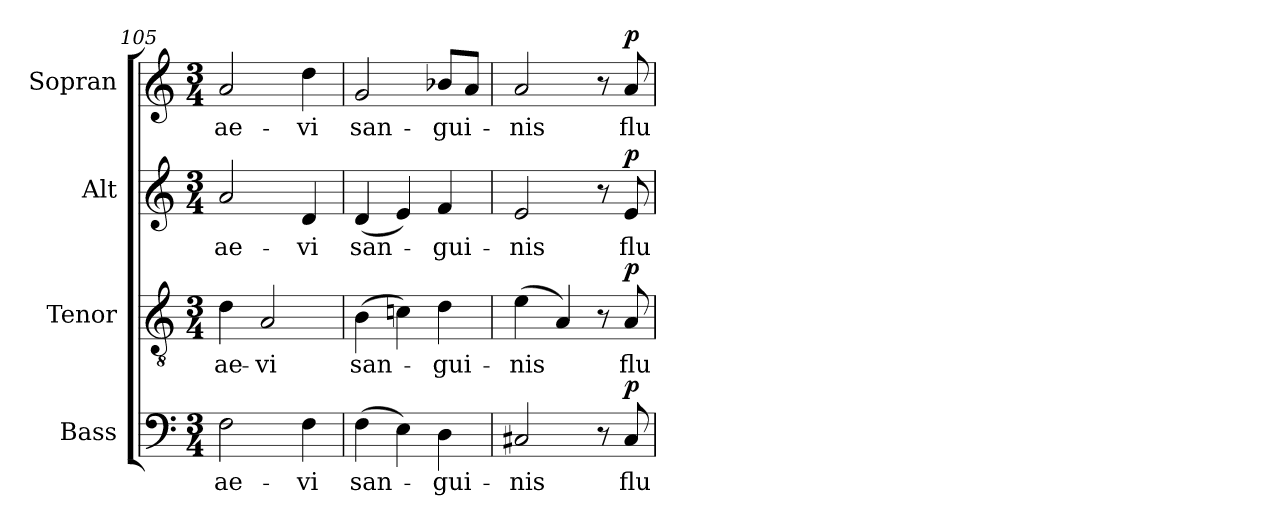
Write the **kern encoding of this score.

**kern	**text	**dynam	**kern	**text	**dynam	**kern	**text	**dynam	**kern	**text	**dynam
*part4	*part4	*part4	*part3	*part3	*part3	*part2	*part2	*part2	*part1	*part1	*part1
*staff4	*staff4	*staff4	*staff3	*staff3	*staff3	*staff2	*staff2	*staff2	*staff1	*staff1	*staff1
*I"Bass	*	*	*I"Tenor	*	*	*I"Alt	*	*	*I"Sopran	*	*
*I'B.	*	*	*I'T.	*	*	*I'A.	*	*	*I'S.	*	*
*clefF4	*	*	*clefGv2	*	*	*clefG2	*	*	*clefG2	*	*
*k[]	*	*	*k[]	*	*	*k[]	*	*	*k[]	*	*
*C:	*	*	*C:	*	*	*C:	*	*	*C:	*	*
*M3/4	*	*	*M3/4	*	*	*M3/4	*	*	*M3/4	*	*
=105	=105	=105	=105	=105	=105	=105	=105	=105	=105	=105	=105
!	!LO:LY:b	!	!	!LO:LY:b	!	!	!LO:LY:b	!	!	!LO:LY:b	!
2F\	-ae-	.	4d\	-ae-	.	2a/	-ae-	.	2a/	-ae-	.
!	!	!	!	!LO:LY:b	!	!	!	!	!	!	!
.	.	.	2A/	-vi	.	.	.	.	.	.	.
!	!LO:LY:b	!	!	!	!	!	!LO:LY:b	!	!	!LO:LY:b	!
4F\	-vi	.	.	.	.	4d/	-vi	.	4dd\	-vi	.
=106	=106	=106	=106	=106	=106	=106	=106	=106	=106	=106	=106
!	!LO:LY:b	!	!	!LO:LY:b	!	!	!LO:LY:b	!	!	!LO:LY:b	!
(>4F\	san-	.	(>4B\	san-	.	(<4d/	san-	.	2g/	san-	.
4E\)	.	.	4cn\)	.	.	4e/)	.	.	.	.	.
!	!LO:LY:b	!	!	!LO:LY:b	!	!	!LO:LY:b	!	!	!LO:LY:b	!
4D\	-gui-	.	4d\	-gui-	.	4f/	-gui-	.	8b-X/L	-gui-	.
.	.	.	.	.	.	.	.	.	8a/J	.	.
=107	=107	=107	=107	=107	=107	=107	=107	=107	=107	=107	=107
!	!LO:LY:b	!	!	!LO:LY:b	!	!	!LO:LY:b	!	!	!LO:LY:b	!
2C#X/	-nis	.	(>4e\	-nis	.	2e/	-nis	.	2a/	-nis	.
.	.	.	4A/)	.	.	.	.	.	.	.	.
8r	.	.	8r	.	.	8r	.	.	8r	.	.
!	!LO:LY:b	!LO:DY:a	!	!LO:LY:b	!LO:DY:a	!	!LO:LY:b	!LO:DY:a	!	!LO:LY:b	!LO:DY:a
8C#/	flu-	p	8A/	flu-	p	8e/	flu-	p	8a/	flu-	p
=	=	=	=	=	=	=	=	=	=	=	=
*-	*-	*-	*-	*-	*-	*-	*-	*-	*-	*-	*-
